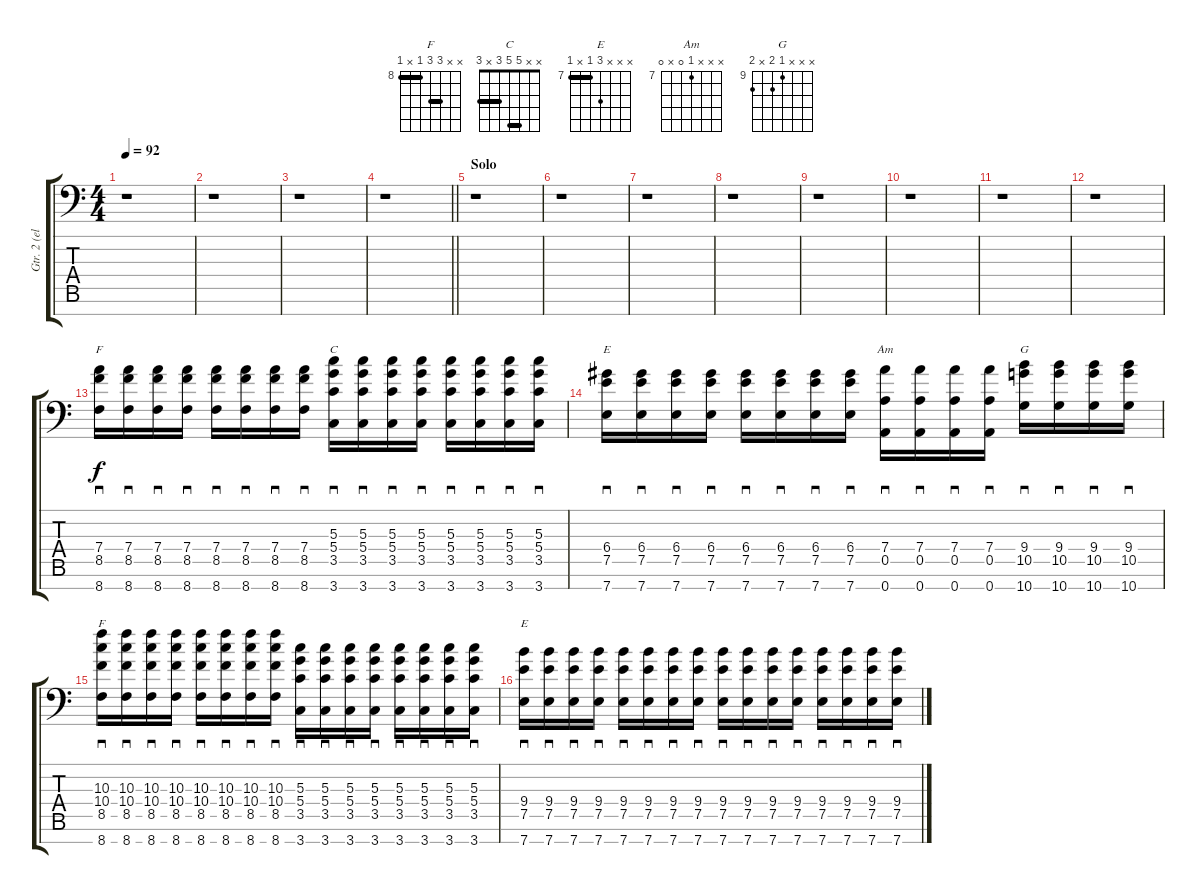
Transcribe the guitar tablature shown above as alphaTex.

\track ("Gtr. 2 (elec.)" "Gtr. 2 (el") {instrument overdrivenguitar}
\staff {score tabs}
\tuning (E4 B3 G3 D3 A2 E2 A1) {hide}
\chord ("F" x x x 7 8 x 8) {firstfret 7}
\chord ("C" x x 5 5 3 x 3) {barre (3 5)}
\chord ("E" x x x 6 7 x 7) {firstfret 6}
\chord ("Am" x x x 7 0 x 0) {firstfret 7}
\chord ("G" x x x 9 10 x 10) {firstfret 9}
\chord ("F" x x 10 10 8 x 8) {firstfret 8 barre (8 10)}
\chord ("E" x x x 9 7 x 7) {firstfret 7 barre 7}
\ts (4 4)
\section ("" "")
\tempo 92
\clef f4
\ks c
r.1{dy mp} |
r.1 |
r.1 |
\barLineRight lightlight
r.1 |
\section ("" "Solo")
r.1 |
r.1 |
r.1 |
r.1 |
r.1 |
r.1 |
r.1 |
r.1 |
(7.4 8.5 8.7).16{sd ch "F" dy f} (7.4 8.5 8.7).16{sd} (7.4 8.5 8.7).16{sd} (7.4 8.5 8.7).16{sd} (7.4 8.5 8.7).16{sd} (7.4 8.5 8.7).16{sd} (7.4 8.5 8.7).16{sd} (7.4 8.5 8.7).16{sd} (5.3 5.4 3.5 3.7).16{sd ch "C"} (5.3 5.4 3.5 3.7).16{sd} (5.3 5.4 3.5 3.7).16{sd} (5.3 5.4 3.5 3.7).16{sd} (5.3 5.4 3.5 3.7).16{sd} (5.3 5.4 3.5 3.7).16{sd} (5.3 5.4 3.5 3.7).16{sd} (5.3 5.4 3.5 3.7).16{sd} |
(6.4 7.5 7.7).16{sd ch "E"} (6.4 7.5 7.7).16{sd} (6.4 7.5 7.7).16{sd} (6.4 7.5 7.7).16{sd} (6.4 7.5 7.7).16{sd} (6.4 7.5 7.7).16{sd} (6.4 7.5 7.7).16{sd} (6.4 7.5 7.7).16{sd} (7.4 0.5 0.7).16{sd ch "Am"} (7.4 0.5 0.7).16{sd} (7.4 0.5 0.7).16{sd} (7.4 0.5 0.7).16{sd} (9.4 10.5 10.7).16{sd ch "G"} (9.4 10.5 10.7).16{sd} (9.4 10.5 10.7).16{sd} (9.4 10.5 10.7).16{sd} |
(10.3 10.4 8.5 8.7).16{sd ch "F"} (10.3 10.4 8.5 8.7).16{sd} (10.3 10.4 8.5 8.7).16{sd} (10.3 10.4 8.5 8.7).16{sd} (10.3 10.4 8.5 8.7).16{sd} (10.3 10.4 8.5 8.7).16{sd} (10.3 10.4 8.5 8.7).16{sd} (10.3 10.4 8.5 8.7).16{sd} (5.3 5.4 3.5 3.7).16{sd} (5.3 5.4 3.5 3.7).16{sd} (5.3 5.4 3.5 3.7).16{sd} (5.3 5.4 3.5 3.7).16{sd} (5.3 5.4 3.5 3.7).16{sd} (5.3 5.4 3.5 3.7).16{sd} (5.3 5.4 3.5 3.7).16{sd} (5.3 5.4 3.5 3.7).16{sd} |
(9.4 7.5 7.7).16{sd ch "E"} (9.4 7.5 7.7).16{sd} (9.4 7.5 7.7).16{sd} (9.4 7.5 7.7).16{sd} (9.4 7.5 7.7).16{sd} (9.4 7.5 7.7).16{sd} (9.4 7.5 7.7).16{sd} (9.4 7.5 7.7).16{sd} (9.4 7.5 7.7).16{sd} (9.4 7.5 7.7).16{sd} (9.4 7.5 7.7).16{sd} (9.4 7.5 7.7).16{sd} (9.4 7.5 7.7).16{sd} (9.4 7.5 7.7).16{sd} (9.4 7.5 7.7).16{sd} (9.4 7.5 7.7).16{sd}
